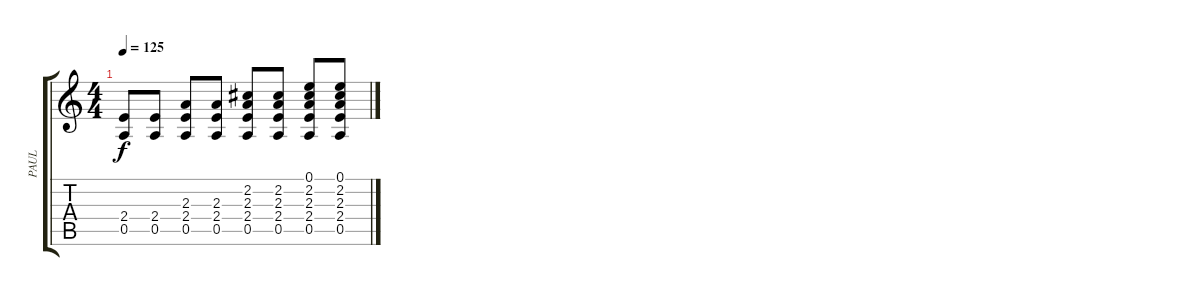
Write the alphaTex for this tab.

\track ("PAUL" "PAUL") {instrument overdrivenguitar}
\staff {score tabs}
\tuning (E4 B3 G3 D3 A2 E2) {hide}
\ts (4 4)
\tempo 125
\clef g2
\ks c
(2.4 0.5).8{dy f} (2.4 0.5).8 (2.3 2.4 0.5).8 (2.3 2.4 0.5).8 (2.2 2.3 2.4 0.5).8 (2.2 2.3 2.4 0.5).8 (0.1 2.2 2.3 2.4 0.5).8 (0.1 2.2 2.3 2.4 0.5).8
